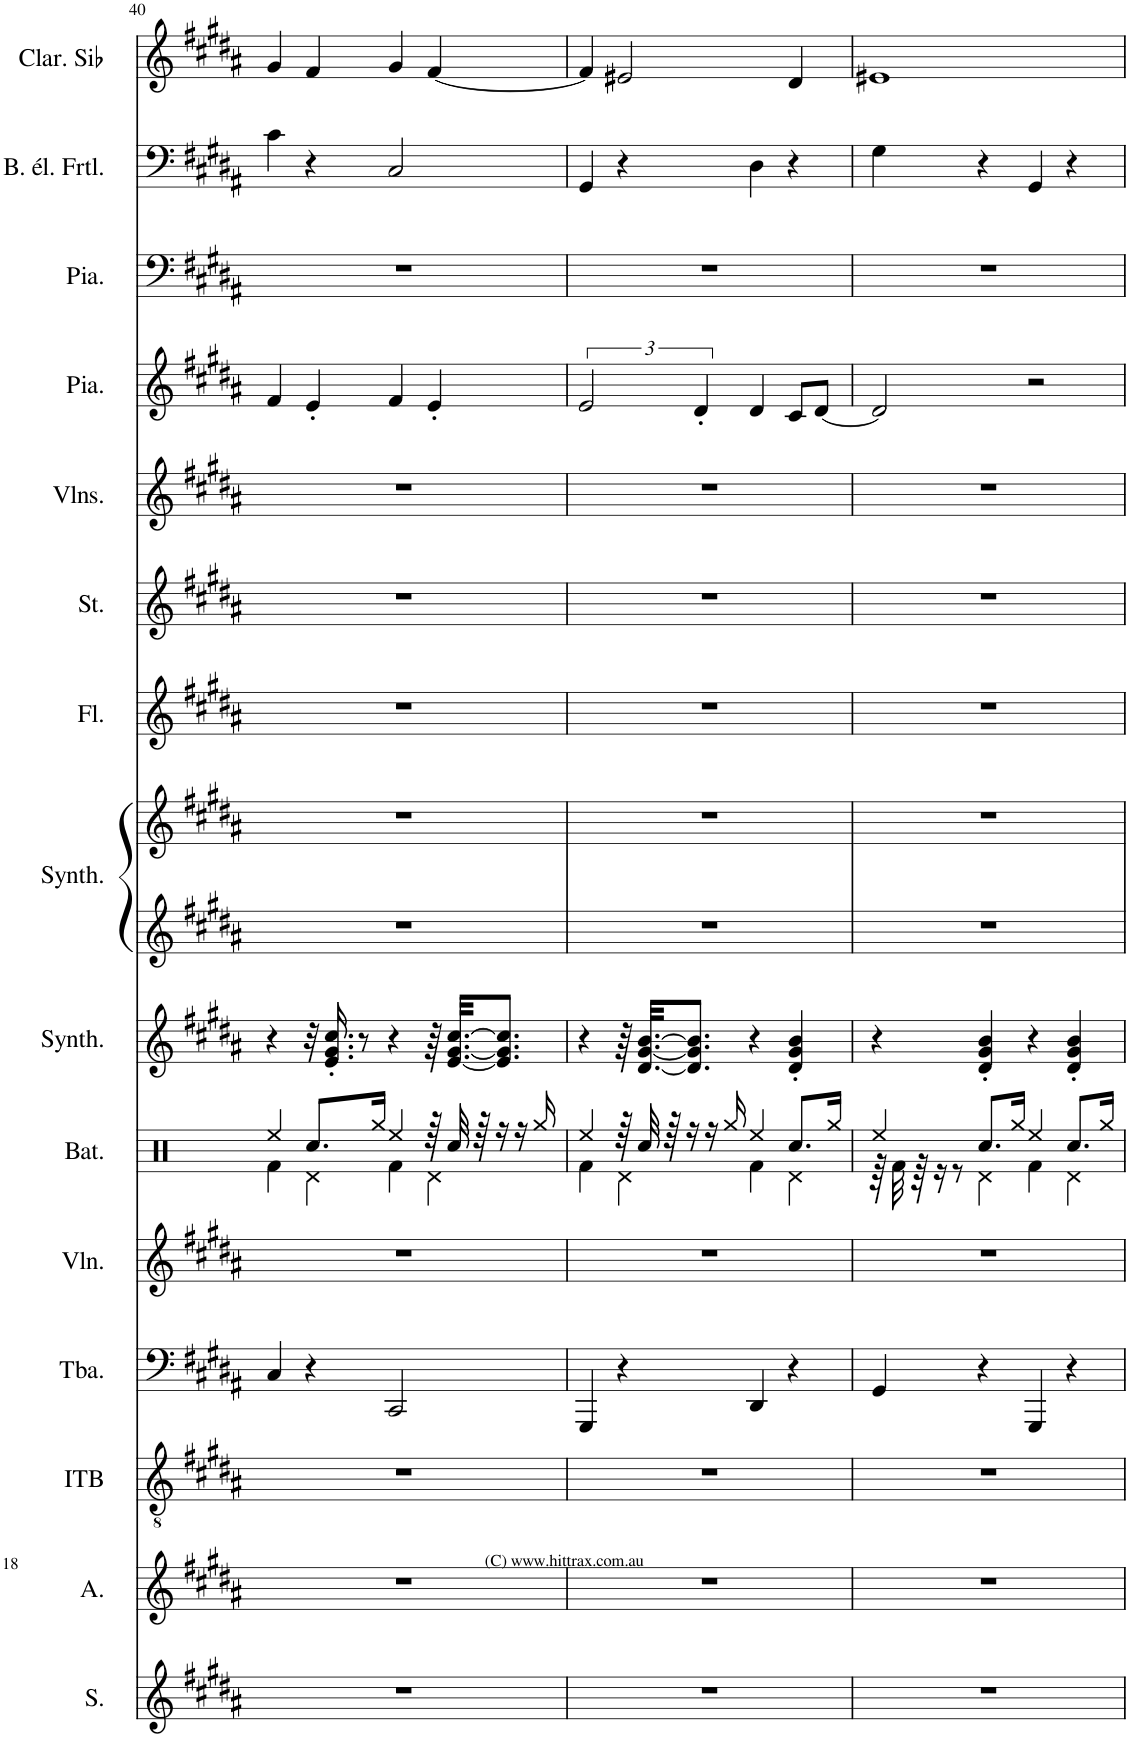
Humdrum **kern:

**kern	**kern	**kern	**kern	**kern	**kern	**kern	**kern	**kern	**kern	**kern	**kern	**kern	**kern	**kern	**kern
*part15	*part14	*part13	*part12	*part11	*part10	*part9	*part8	*part8	*part7	*part6	*part5	*part4	*part3	*part2	*part1
*staff16	*staff15	*staff14	*staff13	*staff12	*staff11	*staff10	*staff9	*staff8	*staff7	*staff6	*staff5	*staff4	*staff3	*staff2	*staff1
*I"Soprano	*I"Alto	*I"Banjo Irlandais Ténor	*I"Tuba	*I"Violon	*I"Batterie	*I"Synthétiseur de dents de scie	*I"Synthétiseur d'instruments à cordes	*	*I"Flûte	*I"Cordes	*I"Violons	*I"Piano	*I"Piano	*I"Basse électrique fretless, Dance Me To The End Of Love	*I"Clarinette en Sib
*I'S.	*I'A.	*	*I'Tba.	*I'Vln.	*I'Bat.	*I'Synth.	*I'Synth.	*	*I'Fl.	*	*I'Vlns.	*I'Pia.	*I'Pia.	*I'B. él. Frtl.	*I'Clar. Sib
!!LO:PB:g=z
*clefG2	*clefG2	*clefGv2	*clefF4	*clefG2	*clefX	*clefG2	*clefG2	*clefG2	*clefG2	*clefG2	*clefG2	*clefG2	*clefF4	*clefF4	*clefG2
*	*	*Trd7c12	*	*	*	*	*	*	*	*	*	*	*	*Trd7c12	*Trd1c2
*k[f#c#g#d#a#]	*k[f#c#g#d#a#]	*k[f#c#g#d#a#]	*k[f#c#g#d#a#]	*k[f#c#g#d#a#]	*k[]	*k[f#c#g#d#a#]	*k[f#c#g#d#a#]	*k[f#c#g#d#a#]	*k[f#c#g#d#a#]	*k[f#c#g#d#a#]	*k[f#c#g#d#a#]	*k[f#c#g#d#a#]	*k[f#c#g#d#a#]	*k[f#c#g#d#a#]	*k[f#c#g#d#a#]
*M4/4	*M4/4	*M4/4	*M4/4	*M4/4	*M4/4	*M4/4	*M4/4	*M4/4	*M4/4	*M4/4	*M4/4	*M4/4	*M4/4	*M4/4	*M4/4
=40	=40	=40	=40	=40	=40	=40	=40	=40	=40	=40	=40	=40	=40	=40	=40
*	*	*	*	*	*^	*	*	*	*	*	*	*	*	*	*
1r	1r	1r	4C#/	1r	4Ree/	4Rf\	4r	1r	1r	1r	1r	1r	4f#/	1r	4c#\	4g#/
.	.	.	4r	.	8.Rcc/L	4Rd\	32r	.	.	.	.	.	4e'/	.	4r	4f#/
.	.	.	.	.	.	.	16.e/' 16.g#/' 16.cc#/'	.	.	.	.	.	.	.	.	.
.	.	.	.	.	.	.	8r	.	.	.	.	.	.	.	.	.
.	.	.	.	.	16Rgg/Jk	.	.	.	.	.	.	.	.	.	.	.
.	.	.	2CC#/	.	4Ree/	4Rf\	4r	.	.	.	.	.	4f#/	.	2C#/	4g#/
.	.	.	.	.	64r	4Rd\	64r	.	.	.	.	.	4e'/	.	.	[4f#/
.	.	.	.	.	32Rcc/	.	[32.e/ [32.g#/ [32.cc#/KKL	.	.	.	.	.	.	.	.	.
.	.	.	.	.	64r	.	.	.	.	.	.	.	.	.	.	.
.	.	.	.	.	16r	.	8.e/] 8.g#/] 8.cc#/]J	.	.	.	.	.	.	.	.	.
.	.	.	.	.	16r	.	.	.	.	.	.	.	.	.	.	.
.	.	.	.	.	16Rgg/	.	.	.	.	.	.	.	.	.	.	.
=41	=41	=41	=41	=41	=41	=41	=41	=41	=41	=41	=41	=41	=41	=41	=41	=41
1r	1r	1r	4GGG#/	1r	4Ree/	4Rf\	4r	1r	1r	1r	1r	1r	3e/	1r	4GG#/	4f#/]
.	.	.	4r	.	64r	4Rd\	64r	.	.	.	.	.	.	.	4r	2e#X/
.	.	.	.	.	32Rcc/	.	[32.d#/ [32.g#/ [32.b/KKL	.	.	.	.	.	.	.	.	.
.	.	.	.	.	64r	.	.	.	.	.	.	.	.	.	.	.
.	.	.	.	.	16r	.	8.d#/] 8.g#/] 8.b/]J	.	.	.	.	.	.	.	.	.
.	.	.	.	.	.	.	.	.	.	.	.	.	6d#'/	.	.	.
.	.	.	.	.	16r	.	.	.	.	.	.	.	.	.	.	.
.	.	.	.	.	16Rgg/	.	.	.	.	.	.	.	.	.	.	.
.	.	.	4DD#/	.	4Ree/	4Rf\	4r	.	.	.	.	.	4d#/	.	4D#\	.
.	.	.	4r	.	8.Rcc/L	4Rd\	4d#/' 4g#/' 4b/'	.	.	.	.	.	8c#/L	.	4r	4d#/
.	.	.	.	.	.	.	.	.	.	.	.	.	[8d#/J	.	.	.
.	.	.	.	.	16Rgg/Jk	.	.	.	.	.	.	.	.	.	.	.
=42	=42	=42	=42	=42	=42	=42	=42	=42	=42	=42	=42	=42	=42	=42	=42	=42
1r	1r	1r	4GG#/	1r	4Ree/	64r	4r	1r	1r	1r	1r	1r	2d#/]	1r	4G#\	1e#X
.	.	.	.	.	.	32Rf\	.	.	.	.	.	.	.	.	.	.
.	.	.	.	.	.	64r	.	.	.	.	.	.	.	.	.	.
.	.	.	.	.	.	16r	.	.	.	.	.	.	.	.	.	.
.	.	.	.	.	.	8r	.	.	.	.	.	.	.	.	.	.
.	.	.	4r	.	8.Rcc/L	4Rd\	4d#/' 4g#/' 4b/'	.	.	.	.	.	.	.	4r	.
.	.	.	.	.	16Rgg/Jk	.	.	.	.	.	.	.	.	.	.	.
.	.	.	4GGG#/	.	4Ree/	4Rf\	4r	.	.	.	.	.	2r	.	4GG#/	.
.	.	.	4r	.	8.Rcc/L	4Rd\	4d#/' 4g#/' 4b/'	.	.	.	.	.	.	.	4r	.
.	.	.	.	.	16Rgg/Jk	.	.	.	.	.	.	.	.	.	.	.
*	*	*	*	*	*v	*v	*	*	*	*	*	*	*	*	*	*
=	=	=	=	=	=	=	=	=	=	=	=	=	=	=	=
*-	*-	*-	*-	*-	*-	*-	*-	*-	*-	*-	*-	*-	*-	*-	*-
